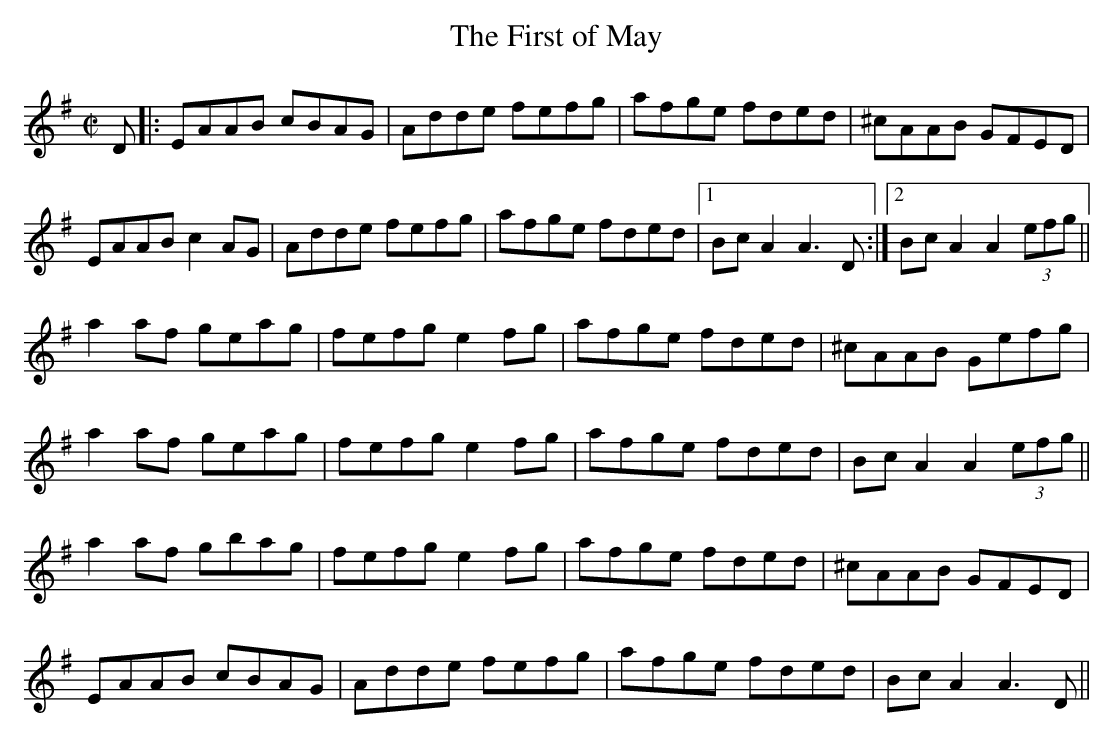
X:1
T:The First of May
M:C|
K:Ador
D|:EAAB cBAG|Adde fefg|afge fded|^cAAB GFED|
EAAB c2AG|Adde fefg|afge fded|1BcA2 A3D:|2 BcA2 A2(3efg||
a2af geag|fefg e2fg|afge fded|^cAAB Gefg|
a2af geag|fefg e2fg|afge fded|BcA2 A2(3efg||
a2af gbag|fefg e2fg|afge fded|^cAAB GFED|
EAAB cBAG|Adde fefg|afge fded|BcA2 A3D||
